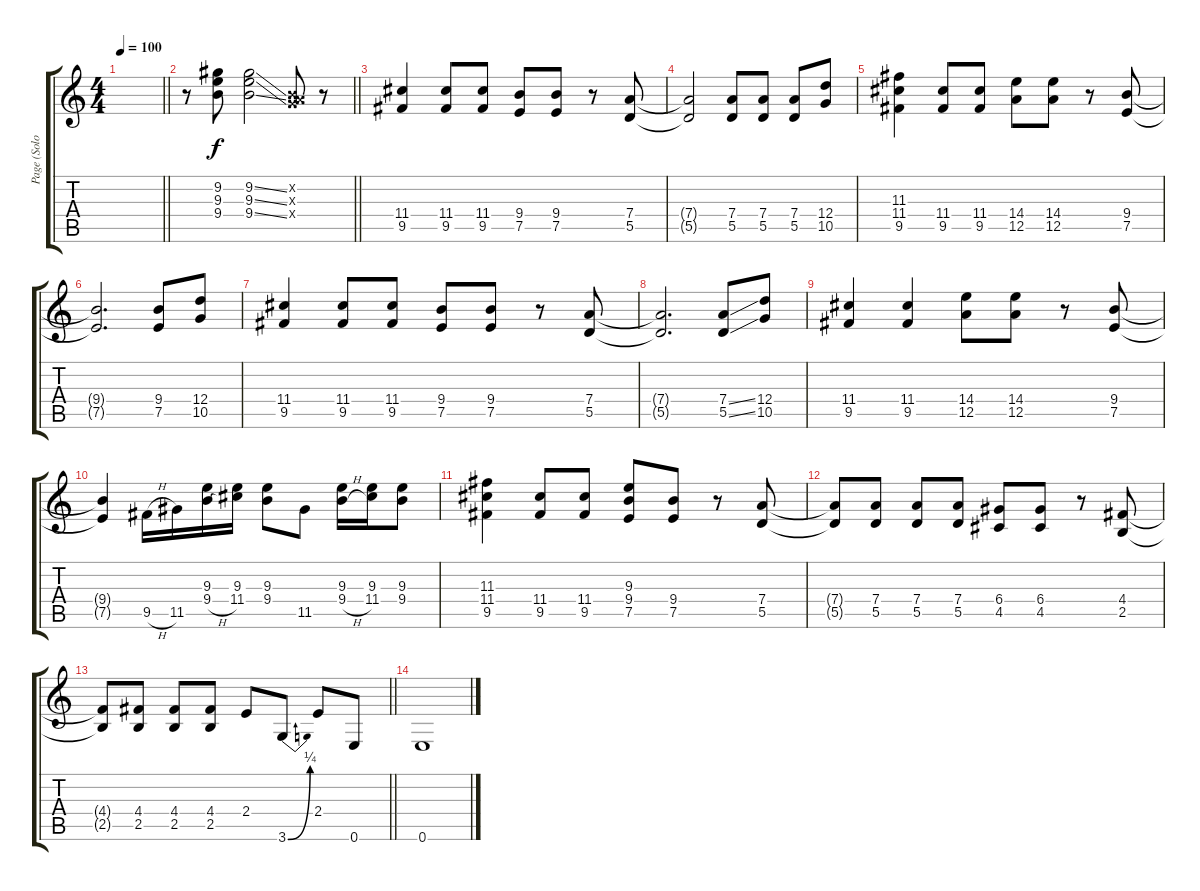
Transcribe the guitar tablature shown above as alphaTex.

\track ("Page (Solo and Fills)" "Page (Solo") {instrument overdrivenguitar}
\staff {score tabs}
\tuning (E4 B3 G3 D3 A2 E2) {hide}
\ts (4 4)
\tempo 100
\clef g2
\barLineRight lightlight
\ks c
|
\barLineRight lightlight
r.8{volume 14 balance 5 instrument distortionguitar} (9.2 9.3 9.4).8 (9.2{ss} 9.3{ss} 9.4{ss}).2 (0.2{x} 0.3{x} 7.4{x}).8 r.8 |
(11.4 9.5).4 (11.4 9.5).8 (11.4 9.5).8 (9.4 7.5).8 (9.4 7.5).8 r.8 (7.4 5.5).8 |
(7.4{t} 5.5{t}).2 (7.4 5.5).8 (7.4 5.5).8 (7.4 5.5).8 (12.4 10.5).8 |
(11.3 11.4 9.5).4 (11.4 9.5).8 (11.4 9.5).8 (14.4 12.5).8 (14.4 12.5).8 r.8 (9.4 7.5).8 |
(9.4{t} 7.5{t}).2{d} (9.4 7.5).8 (12.4 10.5).8 |
(11.4 9.5).4 (11.4 9.5).8 (11.4 9.5).8 (9.4 7.5).8 (9.4 7.5).8 r.8 (7.4 5.5).8 |
(7.4{t} 5.5{t}).2{d} (7.4{ss} 5.5{ss}).8 (12.4 10.5).8 |
(11.4 9.5).4 (11.4 9.5).4 (14.4 12.5).8 (14.4 12.5).8 r.8 (9.4 7.5).8 |
(9.4{t} 7.5{t}).4 9.5{h}.16 11.5.16 (9.3 9.4{h}).16 (9.3 11.4).16 (9.3 9.4).8 11.5.8 (9.3 9.4{h}).16 (9.3 11.4).16 (9.3 9.4).8 |
(11.3 11.4 9.5).4 (11.4 9.5).8 (11.4 9.5).8 (9.3 9.4 7.5).8 (9.4 7.5).8 r.8 (7.4 5.5).8 |
(7.4{t} 5.5{t}).8 (7.4 5.5).8 (7.4 5.5).8 (7.4 5.5).8 (6.4 4.5).8 (6.4 4.5).8 r.8 (4.4 2.5).8 |
\barLineRight lightlight
(4.4{t} 2.5{t}).8 (4.4 2.5).8 (4.4 2.5).8 (4.4 2.5).8 2.4.8 3.6{be (bend 0 0 60 1)}.8 2.4.8 0.6.8 |
0.6.1
